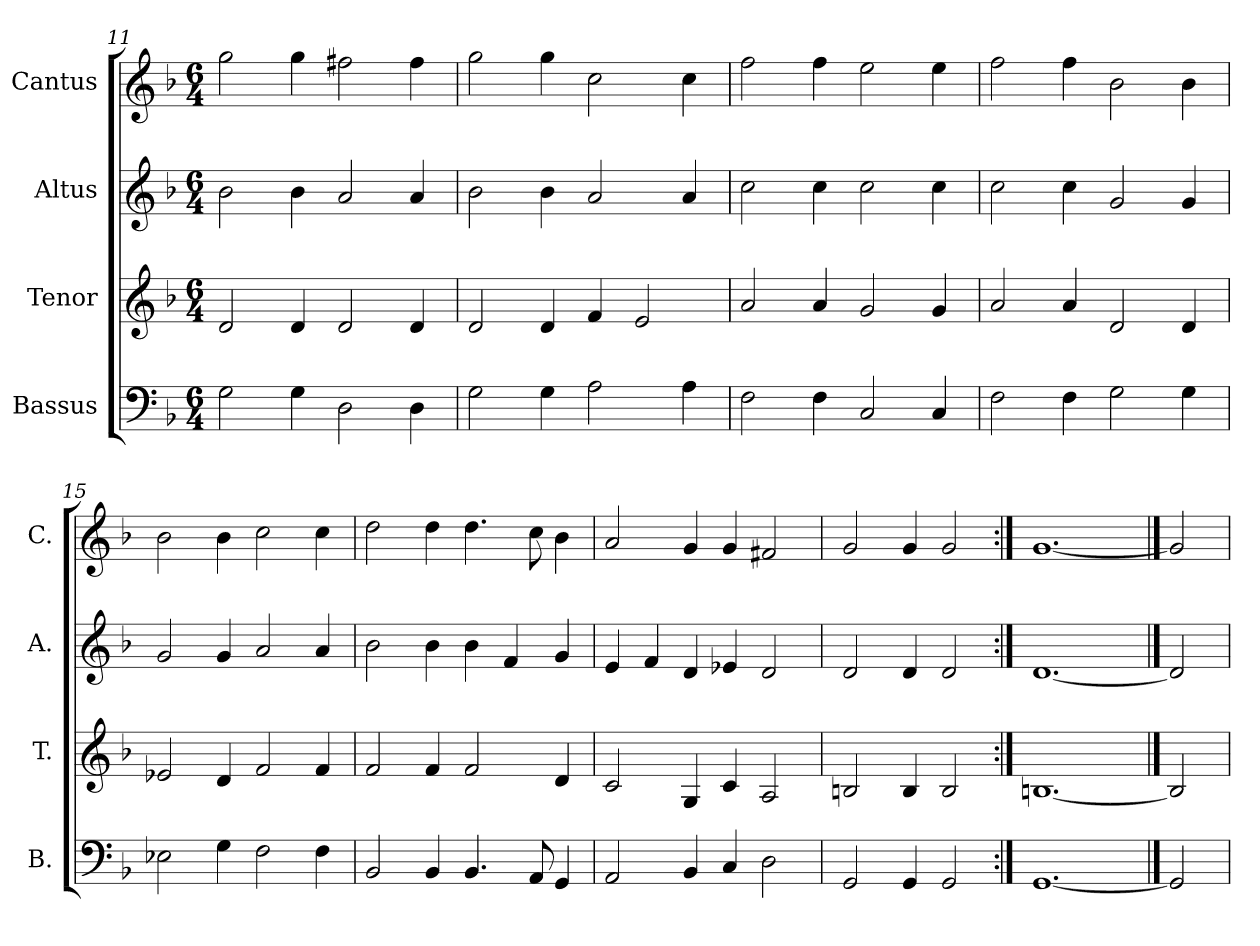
**kern	**kern	**kern	**kern
*part4	*part3	*part2	*part1
*staff4	*staff3	*staff2	*staff1
*I"Bassus	*I"Tenor	*I"Altus	*I"Cantus
*I'B.	*I'T.	*I'A.	*I'C.
*clefF4	*clefG2	*clefG2	*clefG2
*k[b-]	*k[b-]	*k[b-]	*k[b-]
*F:	*F:	*F:	*F:
*M6/4	*M6/4	*M6/4	*M6/4
=11	=11	=11	=11
2G\	2d/	2b-\	2gg\
4G\	4d/	4b-\	4gg\
2D\	2d/	2a/	2ff#X\
4D\	4d/	4a/	4ff#\
=12	=12	=12	=12
2G\	2d/	2b-\	2gg\
4G\	4d/	4b-\	4gg\
2A\	4f/	2a/	2cc\
.	2e/	.	.
4A\	.	4a/	4cc\
=13	=13	=13	=13
2F\	2a/	2cc\	2ff\
4F\	4a/	4cc\	4ff\
2C/	2g/	2cc\	2ee\
4C/	4g/	4cc\	4ee\
=14	=14	=14	=14
2F\	2a/	2cc\	2ff\
4F\	4a/	4cc\	4ff\
2G\	2d/	2g/	2b-\
4G\	4d/	4g/	4b-\
!!LO:LB:g=z
=15	=15	=15	=15
2E-X\	2e-X/	2g/	2b-\
4G\	4d/	4g/	4b-\
2F\	2f/	2a/	2cc\
4F\	4f/	4a/	4cc\
=16	=16	=16	=16
2BB-/	2f/	2b-\	2dd\
4BB-/	4f/	4b-\	4dd\
4.BB-/	2f/	4b-\	4.dd\
.	.	4f/	.
8AA/	.	.	8cc\
4GG/	4d/	4g/	4b-\
=17	=17	=17	=17
2AA/	2c/	4e/	2a/
.	.	4f/	.
4BB-/	4G/	4d/	4g/
4C/	4c/	4e-X/	4g/
2D\	2A/	2d/	2f#X/
=18	=18	=18	=18
2GG/	2Bn/	2d/	2g/
4GG/	4B/	4d/	4g/
2GG/	2B/	2d/	2g/
=19:|!	=19:|!	=19:|!	=19:|!
[1.GG/	[1.Bn/	[1.d/	[1.g/
==20	==20	==20	==20
2GG/]	2B/]	2d/]	2g/]
=	=	=	=
*-	*-	*-	*-
